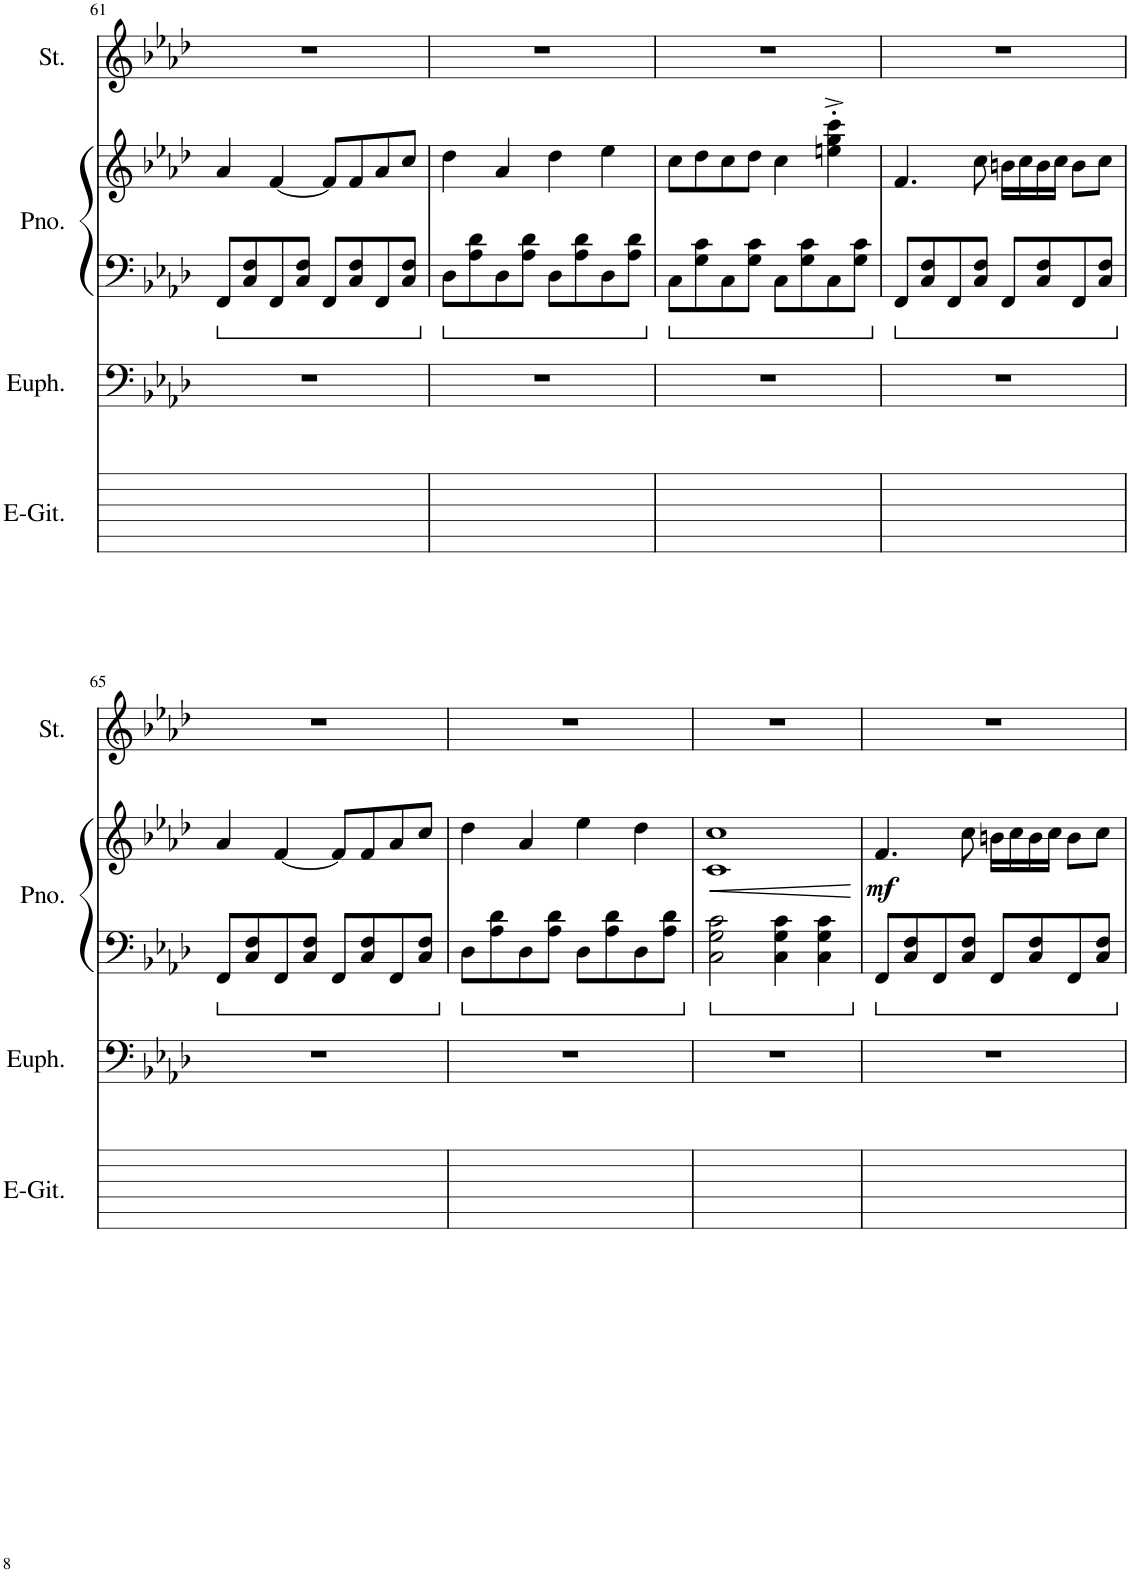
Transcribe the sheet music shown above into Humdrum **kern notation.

**kern	**kern	**kern	**kern	**dynam	**kern
*part4	*part3	*part2	*part2	*part2	*part1
*staff5	*staff4	*staff3	*staff2	*staff2/3	*staff1
*I"Elektrische Gitarre	*I"Euphonium	*I"Piano	*	*	*I"Stimme
*I'E-Git.	*I'Euph.	*I'Pno.	*	*	*I'St.
!!LO:PB:g=z
*	*clefF4	*clefF4	*clefG2	*	*clefG2
*k[b-e-a-d-]	*k[b-e-a-d-]	*k[b-e-a-d-]	*k[b-e-a-d-]	*	*k[b-e-a-d-]
*M4/4	*M4/4	*M4/4	*M4/4	*	*M4/4
=61	=61	=61	=61	=61	=61
1r	1r	8FF/L	4a-/	.	1r
.	.	8C/ 8F/	.	.	.
.	.	8FF/	[4f/	.	.
.	.	8C/ 8F/J	.	.	.
.	.	8FF/L	8f/L]	.	.
.	.	8C/ 8F/	8f/	.	.
.	.	8FF/	8a-/	.	.
.	.	8C/ 8F/J	8cc/J	.	.
=62	=62	=62	=62	=62	=62
1r	1r	8D-\L	4dd-\	.	1r
.	.	8A-\ 8d-\	.	.	.
.	.	8D-\	4a-/	.	.
.	.	8A-\ 8d-\J	.	.	.
.	.	8D-\L	4dd-\	.	.
.	.	8A-\ 8d-\	.	.	.
.	.	8D-\	4ee-\	.	.
.	.	8A-\ 8d-\J	.	.	.
=63	=63	=63	=63	=63	=63
1r	1r	8C\L	8cc\L	.	1r
.	.	8G\ 8c\	8dd-\	.	.
.	.	8C\	8cc\	.	.
.	.	8G\ 8c\J	8dd-\J	.	.
.	.	8C\L	4cc\	.	.
.	.	8G\ 8c\	.	.	.
.	.	8C\	4een\'^ 4gg\'^ 4ccc\'^	.	.
.	.	8G\ 8c\J	.	.	.
=64	=64	=64	=64	=64	=64
1r	1r	8FF/L	4.f/	.	1r
.	.	8C/ 8F/	.	.	.
.	.	8FF/	.	.	.
.	.	8C/ 8F/J	8cc\	.	.
.	.	8FF/L	16bn\LL	.	.
.	.	.	16cc\	.	.
.	.	8C/ 8F/	16b\	.	.
.	.	.	16cc\JJ	.	.
.	.	8FF/	8b\L	.	.
.	.	8C/ 8F/J	8cc\J	.	.
!!LO:LB:g=z
=65	=65	=65	=65	=65	=65
1r	1r	8FF/L	4a-/	.	1r
.	.	8C/ 8F/	.	.	.
.	.	8FF/	[4f/	.	.
.	.	8C/ 8F/J	.	.	.
.	.	8FF/L	8f/L]	.	.
.	.	8C/ 8F/	8f/	.	.
.	.	8FF/	8a-/	.	.
.	.	8C/ 8F/J	8cc/J	.	.
=66	=66	=66	=66	=66	=66
1r	1r	8D-\L	4dd-\	.	1r
.	.	8A-\ 8d-\	.	.	.
.	.	8D-\	4a-/	.	.
.	.	8A-\ 8d-\J	.	.	.
.	.	8D-\L	4ee-\	.	.
.	.	8A-\ 8d-\	.	.	.
.	.	8D-\	4dd-\	.	.
.	.	8A-\ 8d-\J	.	.	.
=67	=67	=67	=67	=67	=67
!	!	!	!	!LO:HP:b	!
1r	1r	2C\ 2G\ 2c\	1c 1cc	<	1r
.	.	4C\ 4G\ 4c\	.	.	.
.	.	4C\ 4G\ 4c\	.	.	.
.	.	.	.	[	.
=68	=68	=68	=68	=68	=68
!	!	!	!	!LO:DY:b	!
1r	1r	8FF/L	4.f/	mf	1r
.	.	8C/ 8F/	.	.	.
.	.	8FF/	.	.	.
.	.	8C/ 8F/J	8cc\	.	.
.	.	8FF/L	16bn\LL	.	.
.	.	.	16cc\	.	.
.	.	8C/ 8F/	16b\	.	.
.	.	.	16cc\JJ	.	.
.	.	8FF/	8b\L	.	.
.	.	8C/ 8F/J	8cc\J	.	.
=	=	=	=	=	=
*-	*-	*-	*-	*-	*-
